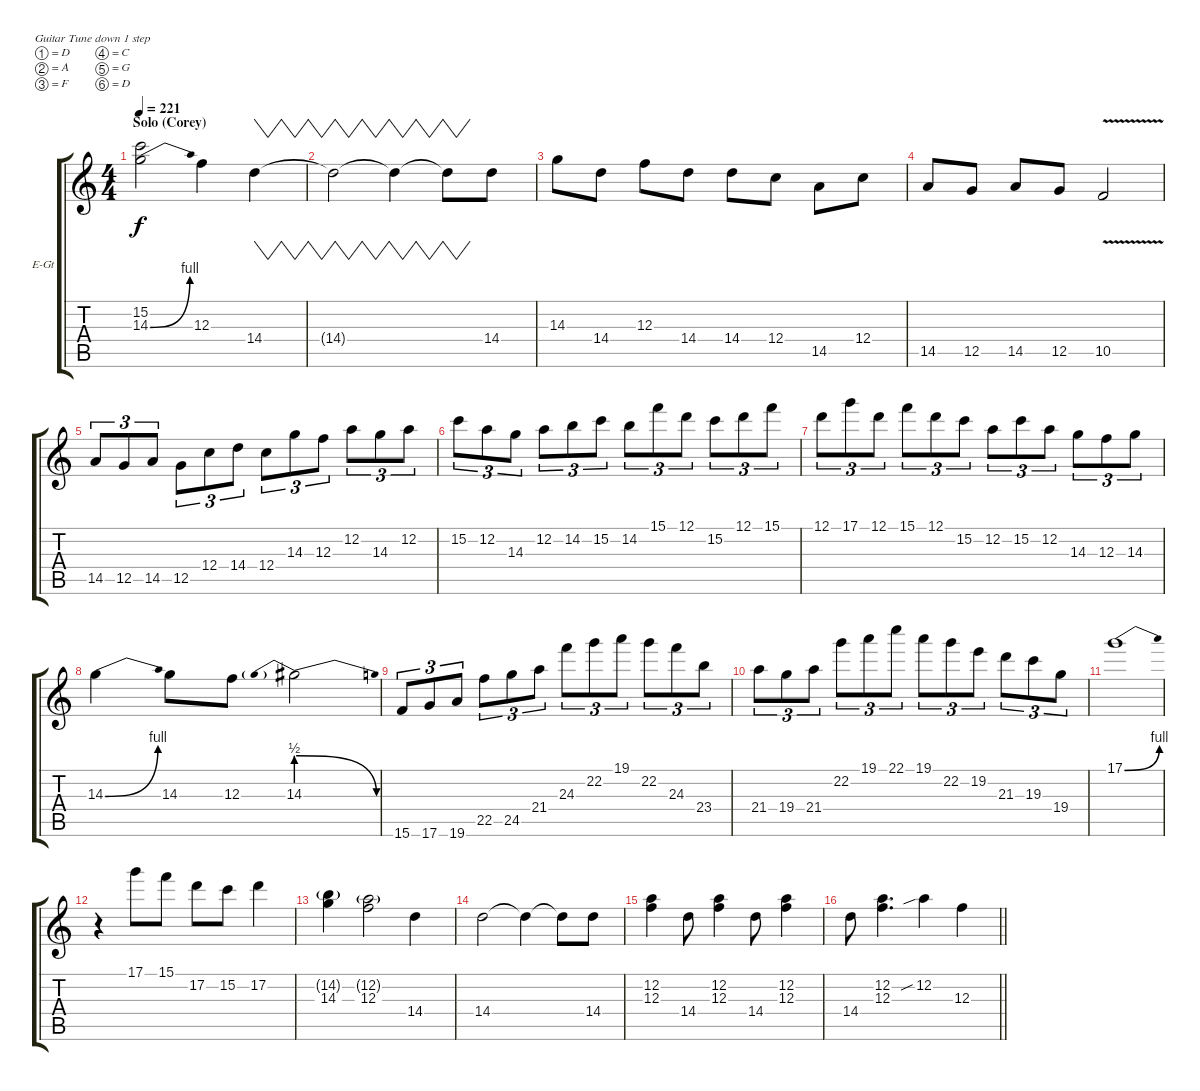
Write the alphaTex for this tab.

\bracketExtendMode groupsimilarinstruments
\firstSystemTrackNameOrientation horizontal
\otherSystemsTrackNameOrientation horizontal
\track ("Corey Beaulieu" "E-Gt") {instrument distortionguitar}
\staff {score tabs}
\tuning (D4 A3 F3 C3 G2 D2)
\ts (4 4)
\section ("" "Solo (Corey)")
\tempo 221
\clef g2
\ks c
(15.2 14.3{be (bend 0 0 60 4)}).2{dy f} 12.3.4 14.4.4{vw} |
14.4{t}.2{vw} 14.4{t}.4{vw} 14.4{t}.8{vw} 14.4.8 |
14.3.8 14.4.8 12.3.8 14.4.8 14.4.8 12.4.8 14.5.8 12.4.8 |
14.5.8 12.5.8 14.5.8 12.5.8 10.5{v}.2 |
14.5.8{tu (3 2)} 12.5.8{tu (3 2)} 14.5.8{tu (3 2)} 12.5.8{tu (3 2)} 12.4.8{tu (3 2)} 14.4.8{tu (3 2)} 12.4.8{tu (3 2)} 14.3.8{tu (3 2)} 12.3.8{tu (3 2)} 12.2.8{tu (3 2)} 14.3.8{tu (3 2)} 12.2.8{tu (3 2)} |
15.2.8{tu (3 2)} 12.2.8{tu (3 2)} 14.3.8{tu (3 2)} 12.2.8{tu (3 2)} 14.2.8{tu (3 2)} 15.2.8{tu (3 2)} 14.2.8{tu (3 2)} 15.1.8{tu (3 2)} 12.1.8{tu (3 2)} 15.2.8{tu (3 2)} 12.1.8{tu (3 2)} 15.1.8{tu (3 2)} |
12.1.8{tu (3 2)} 17.1.8{tu (3 2)} 12.1.8{tu (3 2)} 15.1.8{tu (3 2)} 12.1.8{tu (3 2)} 15.2.8{tu (3 2)} 12.2.8{tu (3 2)} 15.2.8{tu (3 2)} 12.2.8{tu (3 2)} 14.3.8{tu (3 2)} 12.3.8{tu (3 2)} 14.3.8{tu (3 2)} |
14.3{be (bend 0 0 60 4)}.4 14.3.8 12.3.8 14.3{be (prebendrelease 0 2 60 0)}.2 |
15.6.8{tu (3 2)} 17.6.8{tu (3 2)} 19.6.8{tu (3 2)} 22.5.8{tu (3 2)} 24.5.8{tu (3 2)} 21.4.8{tu (3 2)} 24.3.8{tu (3 2)} 22.2.8{tu (3 2)} 19.1.8{tu (3 2)} 22.2.8{tu (3 2)} 24.3.8{tu (3 2)} 23.4.8{tu (3 2)} |
21.4.8{tu (3 2)} 19.4.8{tu (3 2)} 21.4.8{tu (3 2)} 22.2.8{tu (3 2)} 19.1.8{tu (3 2)} 22.1.8{tu (3 2)} 19.1.8{tu (3 2)} 22.2.8{tu (3 2)} 19.2.8{tu (3 2)} 21.3.8{tu (3 2)} 19.3.8{tu (3 2)} 19.4.8{tu (3 2)} |
17.1{be (bend 0 0 60 4)}.1 |
r.4 17.1.8 15.1.8 17.2.8 15.2.8 17.2.4 |
(14.2{g} 14.3).4 (12.2{g} 12.3).2 14.4.4 |
14.4.2 14.4{t}.4 14.4{t}.8 14.4.8 |
(12.2 12.3).4 14.4.8 (12.2 12.3).4 14.4.8 (12.2 12.3).4 |
\barLineRight lightlight
14.4.8 (12.2 12.3).4{d} 12.2{sib}.4 12.3.4
